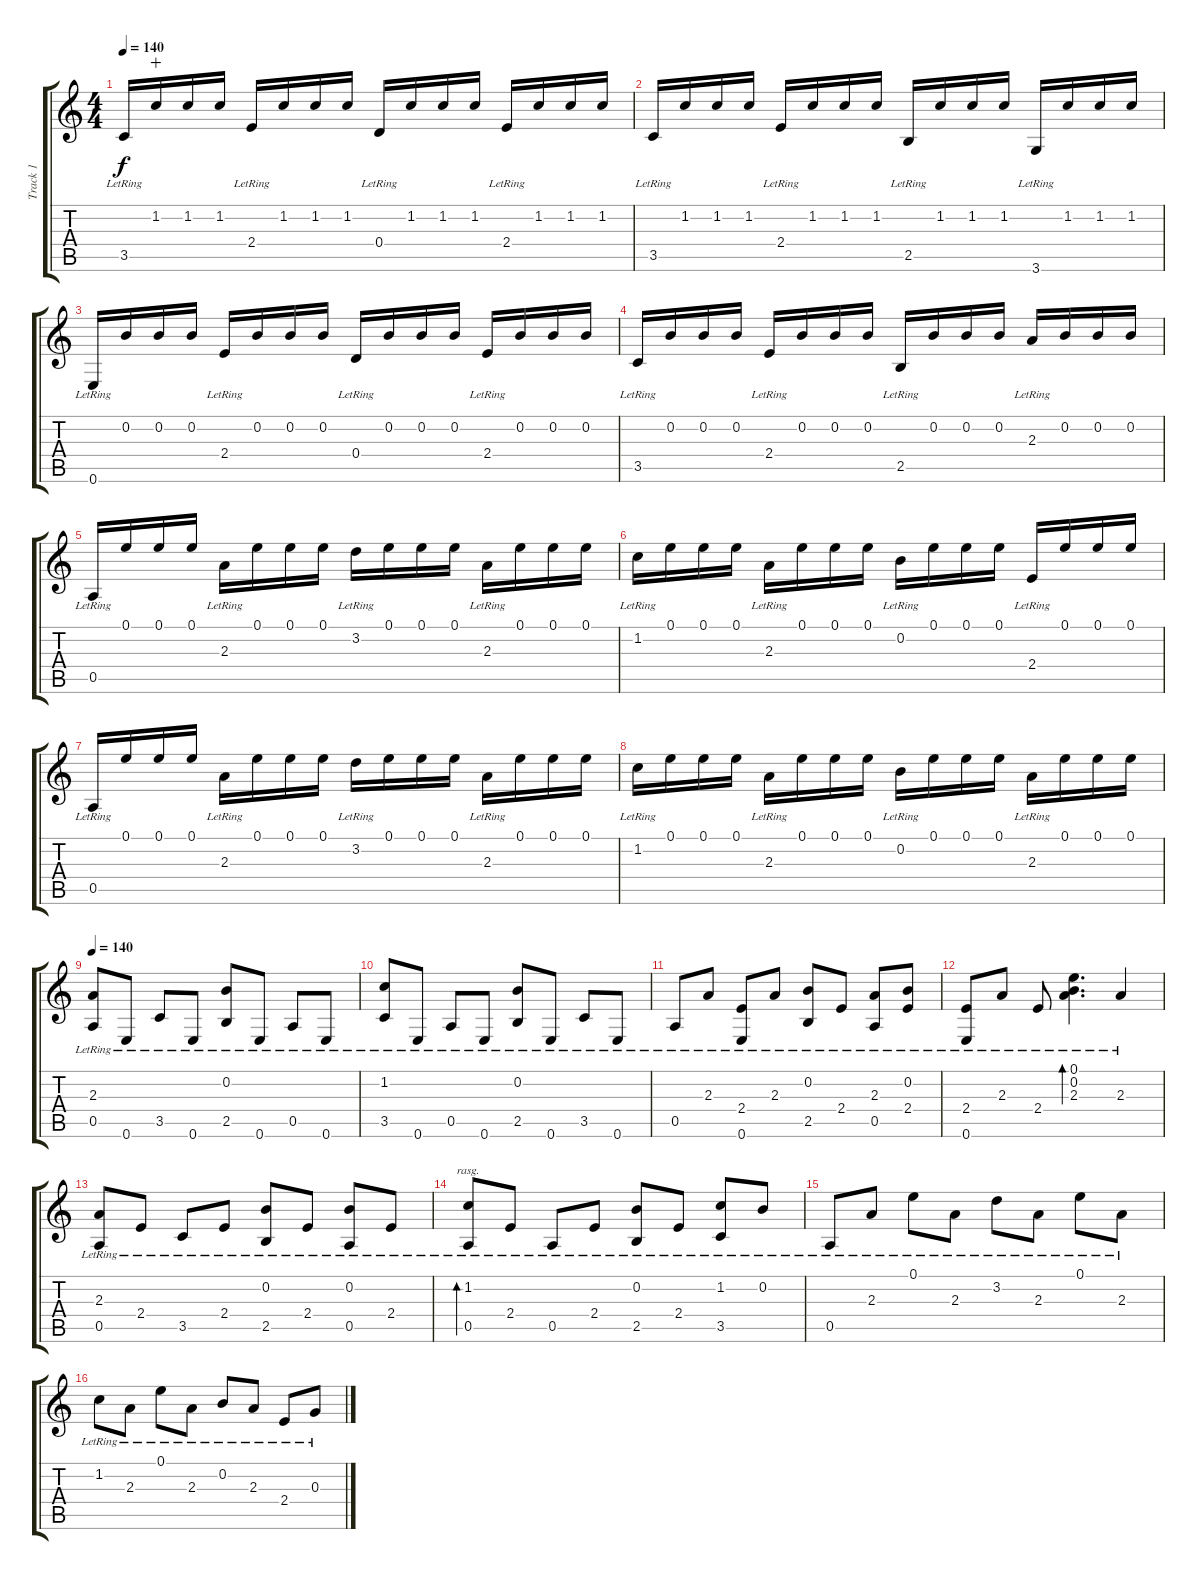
\track ("Track 1" "Track 1") {instrument acousticguitarnylon}
\staff {score tabs}
\tuning (E4 B3 G3 D3 A2 E2) {hide}
\ts (4 4)
\tempo 140
\clef g2
\ks c
3.5{lr}.16{dy f} 1.2.16{wahc} 1.2.16 1.2.16 2.4{lr}.16 1.2.16 1.2.16 1.2.16 0.4{lr}.16 1.2.16 1.2.16 1.2.16 2.4{lr}.16 1.2.16 1.2.16 1.2.16 |
3.5{lr}.16 1.2.16 1.2.16 1.2.16 2.4{lr}.16 1.2.16 1.2.16 1.2.16 2.5{lr}.16 1.2.16 1.2.16 1.2.16 3.6{lr}.16 1.2.16 1.2.16 1.2.16 |
0.6{lr}.16 0.2.16 0.2.16 0.2.16 2.4{lr}.16 0.2.16 0.2.16 0.2.16 0.4{lr}.16 0.2.16 0.2.16 0.2.16 2.4{lr}.16 0.2.16 0.2.16 0.2.16 |
3.5{lr}.16 0.2.16 0.2.16 0.2.16 2.4{lr}.16 0.2.16 0.2.16 0.2.16 2.5{lr}.16 0.2.16 0.2.16 0.2.16 2.3{lr}.16 0.2.16 0.2.16 0.2.16 |
0.5{lr}.16 0.1.16 0.1.16 0.1.16 2.3{lr}.16 0.1.16 0.1.16 0.1.16 3.2{lr}.16 0.1.16 0.1.16 0.1.16 2.3{lr}.16 0.1.16 0.1.16 0.1.16 |
1.2{lr}.16 0.1.16 0.1.16 0.1.16 2.3{lr}.16 0.1.16 0.1.16 0.1.16 0.2{lr}.16 0.1.16 0.1.16 0.1.16 2.4{lr}.16 0.1.16 0.1.16 0.1.16 |
0.5{lr}.16 0.1.16 0.1.16 0.1.16 2.3{lr}.16 0.1.16 0.1.16 0.1.16 3.2{lr}.16 0.1.16 0.1.16 0.1.16 2.3{lr}.16 0.1.16 0.1.16 0.1.16 |
1.2{lr}.16 0.1.16 0.1.16 0.1.16 2.3{lr}.16 0.1.16 0.1.16 0.1.16 0.2{lr}.16 0.1.16 0.1.16 0.1.16 2.3{lr}.16 0.1.16 0.1.16 0.1.16 |
\tempo 140
(2.3{lr} 0.5{lr}).8 0.6{lr}.8 3.5{lr}.8 0.6{lr}.8 (0.2{lr} 2.5{lr}).8 0.6{lr}.8 0.5{lr}.8 0.6{lr}.8 |
(1.2{lr} 3.5).8 0.6{lr}.8 0.5{lr}.8 0.6{lr}.8 (0.2{lr} 2.5{lr}).8 0.6{lr}.8 3.5{lr}.8 0.6{lr}.8 |
0.5{lr}.8 2.3{lr}.8 (2.4 0.6{lr}).8 2.3{lr}.8 (0.2{lr} 2.5).8 2.4{lr}.8 (2.3{lr} 0.5).8 (0.2{lr} 2.4).8 |
(2.4 0.6{lr}).8 2.3{lr}.8 2.4{lr}.8 (0.1{lr} 0.2 2.3).4{d bd 240} 2.3{lr}.4 |
(2.3{lr} 0.5{lr}).8 2.4{lr}.8 3.5{lr}.8 2.4{lr}.8 (0.2{lr} 2.5{lr}).8 2.4{lr}.8 (0.2{lr} 0.5{lr}).8 2.4{lr}.8 |
(1.2{lr} 0.5{lr}).8{bd 480 rasg ii} 2.4{lr}.8 0.5{lr}.8 2.4{lr}.8 (0.2{lr} 2.5{lr}).8 2.4{lr}.8 (1.2{lr} 3.5{lr}).8 0.2{lr}.8 |
0.5{lr}.8 2.3{lr}.8 0.1{lr}.8 2.3{lr}.8 3.2{lr}.8 2.3{lr}.8 0.1{lr}.8 2.3{lr}.8 |
1.2{lr}.8 2.3{lr}.8 0.1{lr}.8 2.3{lr}.8 0.2{lr}.8 2.3{lr}.8 2.4{lr}.8 0.3{lr}.8
